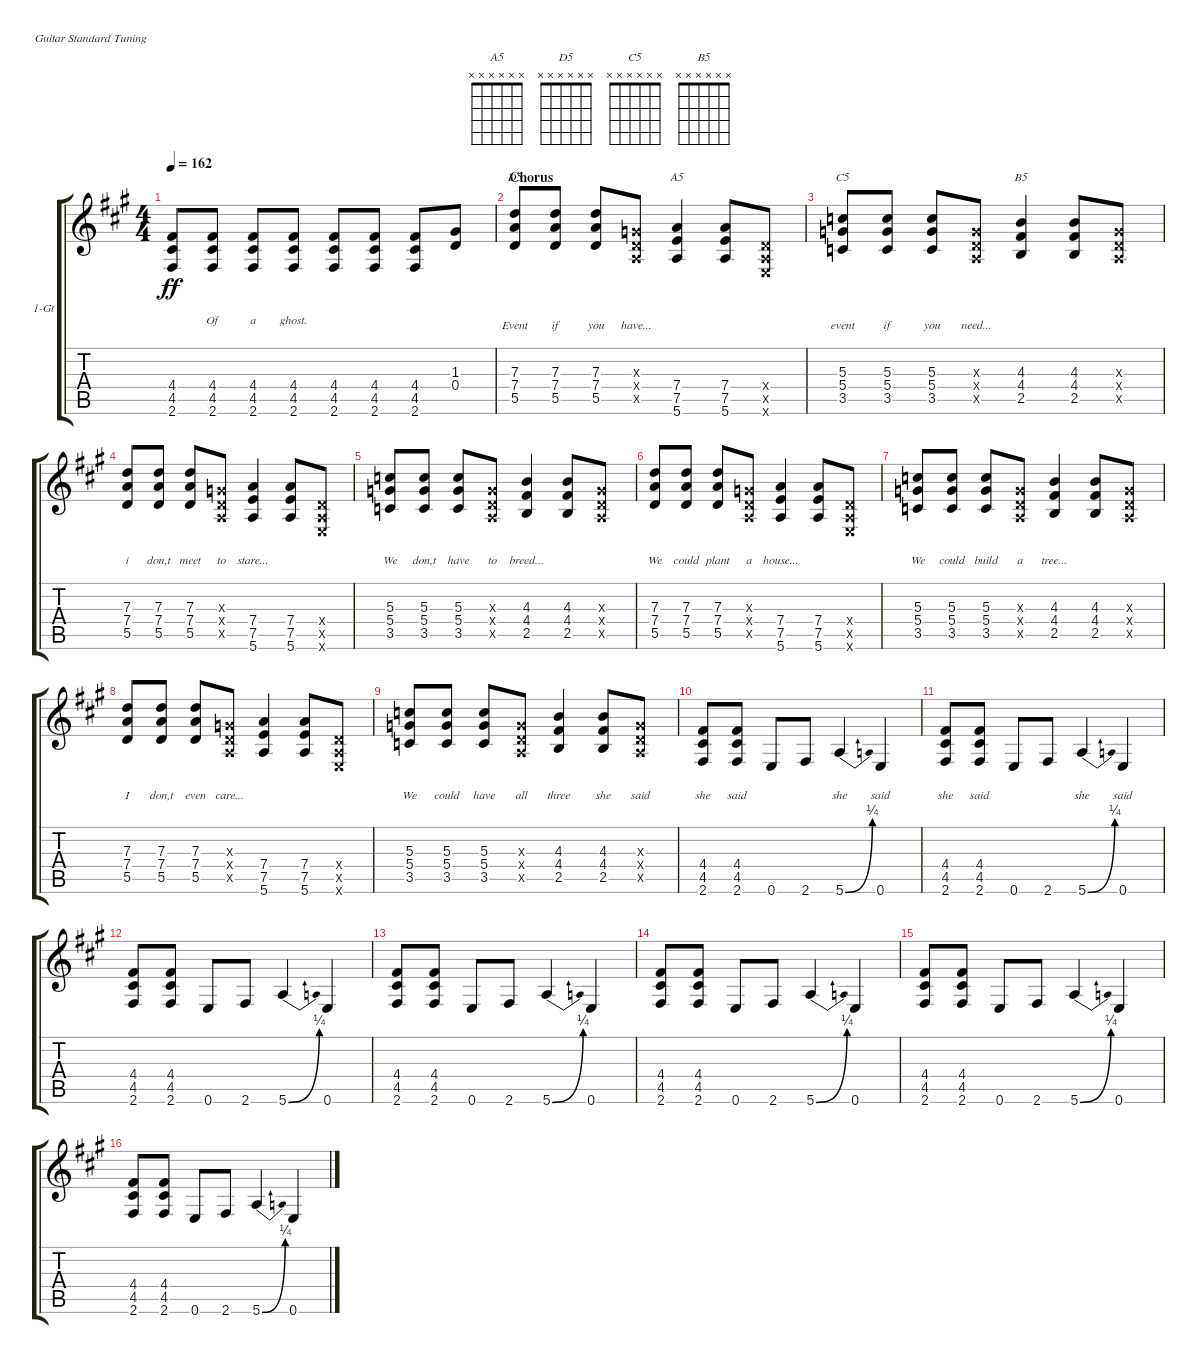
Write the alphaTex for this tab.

\defaultSystemsLayout 4
\bracketExtendMode groupsimilarinstruments
\firstSystemTrackNameOrientation horizontal
\otherSystemsTrackNameOrientation horizontal
\track ("1 Guitar" "1-Gt") {instrument distortionguitar}
\staff {score tabs}
\tuning (E4 B3 G3 D3 A2 E2)
\chord ("A5" x x x x x x)
\chord ("D5" x x x x x x)
\chord ("C5" x x x x x x)
\chord ("B5" x x x x x x)
\ts (4 4)
\tempo 162
\clef g2
\scale
1.07062
\ks a
(2.6 4.5 4.4).8{lyrics (0 "") lyrics (1 "") lyrics (2 "") lyrics (3 "") lyrics (4 "") dy ff} (2.6 4.5 4.4).8{lyrics (0 "") lyrics (1 "") lyrics (2 "") lyrics (3 "Of") lyrics (4 "")} (2.6 4.5 4.4).8{lyrics (0 "") lyrics (1 "") lyrics (2 "") lyrics (3 "a") lyrics (4 "")} (2.6 4.5 4.4).8{lyrics (0 "") lyrics (1 "") lyrics (2 "") lyrics (3 "ghost.") lyrics (4 "")} (2.6 4.5 4.4).8{lyrics (0 "") lyrics (1 "") lyrics (2 "") lyrics (3 "") lyrics (4 "")} (2.6 4.5 4.4).8{lyrics (0 "") lyrics (1 "") lyrics (2 "") lyrics (3 "") lyrics (4 "")} (2.6 4.5 4.4).8 (0.4 1.3).8 |
\section ("" "Chorus")
\scale
0.929382 (5.5 7.4 7.3).8{ch "D5" lyrics (0 "") lyrics (1 "") lyrics (2 "") lyrics (3 "") lyrics (4 "Event")} (5.5 7.4 7.3).8{lyrics (0 "") lyrics (1 "") lyrics (2 "") lyrics (3 "") lyrics (4 "if")} (5.5 7.4 7.3).8{lyrics (0 "") lyrics (1 "") lyrics (2 "") lyrics (3 "") lyrics (4 "you")} (0.5{x} 0.4{x} 0.3{x}).8{lyrics (0 "") lyrics (1 "") lyrics (2 "") lyrics (3 "") lyrics (4 "have...")} (5.6 7.5 7.4).4{ch "A5" lyrics (0 "") lyrics (1 "") lyrics (2 "") lyrics (3 "") lyrics (4 "")} (5.6 7.5 7.4).8{lyrics (0 "") lyrics (1 "") lyrics (2 "") lyrics (3 "") lyrics (4 "")} (0.6{x} 0.5{x} 0.4{x}).8{lyrics (0 "") lyrics (1 "") lyrics (2 "") lyrics (3 "") lyrics (4 "")} |
\scale
1.07062 (3.5 5.4 5.3).8{ch "C5" lyrics (0 "") lyrics (1 "") lyrics (2 "") lyrics (3 "") lyrics (4 "event")} (3.5 5.4 5.3).8{lyrics (0 "") lyrics (1 "") lyrics (2 "") lyrics (3 "") lyrics (4 "if")} (3.5 5.4 5.3).8{lyrics (0 "") lyrics (1 "") lyrics (2 "") lyrics (3 "") lyrics (4 "you")} (0.5{x} 0.4{x} 0.3{x}).8{lyrics (0 "") lyrics (1 "") lyrics (2 "") lyrics (3 "") lyrics (4 "need...")} (2.5 4.4 4.3).4{ch "B5" lyrics (0 "") lyrics (1 "") lyrics (2 "") lyrics (3 "") lyrics (4 "")} (2.5 4.4 4.3).8{lyrics (0 "") lyrics (1 "") lyrics (2 "") lyrics (3 "") lyrics (4 "")} (0.5{x} 0.4{x} 0.3{x}).8{lyrics (0 "") lyrics (1 "") lyrics (2 "") lyrics (3 "") lyrics (4 "")} |
\scale
0.929382 (5.5 7.4 7.3).8{lyrics (0 "") lyrics (1 "") lyrics (2 "") lyrics (3 "") lyrics (4 "i")} (5.5 7.4 7.3).8{lyrics (0 "") lyrics (1 "") lyrics (2 "") lyrics (3 "") lyrics (4 "don,t")} (5.5 7.4 7.3).8{lyrics (0 "") lyrics (1 "") lyrics (2 "") lyrics (3 "") lyrics (4 "meet")} (0.5{x} 0.4{x} 0.3{x}).8{lyrics (0 "") lyrics (1 "") lyrics (2 "") lyrics (3 "") lyrics (4 "to")} (5.6 7.5 7.4).4{lyrics (0 "") lyrics (1 "") lyrics (2 "") lyrics (3 "") lyrics (4 "stare...")} (5.6 7.5 7.4).8{lyrics (0 "") lyrics (1 "") lyrics (2 "") lyrics (3 "") lyrics (4 "")} (0.6{x} 0.5{x} 0.4{x}).8{lyrics (0 "") lyrics (1 "") lyrics (2 "") lyrics (3 "") lyrics (4 "")} |
\scale
1.07062 (3.5 5.4 5.3).8{lyrics (0 "") lyrics (1 "") lyrics (2 "") lyrics (3 "") lyrics (4 "We")} (3.5 5.4 5.3).8{lyrics (0 "") lyrics (1 "") lyrics (2 "") lyrics (3 "") lyrics (4 "don,t")} (3.5 5.4 5.3).8{lyrics (0 "") lyrics (1 "") lyrics (2 "") lyrics (3 "") lyrics (4 "have")} (0.5{x} 0.4{x} 0.3{x}).8{lyrics (0 "") lyrics (1 "") lyrics (2 "") lyrics (3 "") lyrics (4 "to")} (2.5 4.4 4.3).4{lyrics (0 "") lyrics (1 "") lyrics (2 "") lyrics (3 "") lyrics (4 "breed...")} (2.5 4.4 4.3).8{lyrics (0 "") lyrics (1 "") lyrics (2 "") lyrics (3 "") lyrics (4 "")} (0.5{x} 0.4{x} 0.3{x}).8{lyrics (0 "") lyrics (1 "") lyrics (2 "") lyrics (3 "") lyrics (4 "")} |
\scale
0.929382 (5.5 7.4 7.3).8{lyrics (0 "") lyrics (1 "") lyrics (2 "") lyrics (3 "") lyrics (4 "We")} (5.5 7.4 7.3).8{lyrics (0 "") lyrics (1 "") lyrics (2 "") lyrics (3 "") lyrics (4 "could")} (5.5 7.4 7.3).8{lyrics (0 "") lyrics (1 "") lyrics (2 "") lyrics (3 "") lyrics (4 "plant")} (0.5{x} 0.4{x} 0.3{x}).8{lyrics (0 "") lyrics (1 "") lyrics (2 "") lyrics (3 "") lyrics (4 "a")} (5.6 7.5 7.4).4{lyrics (0 "") lyrics (1 "") lyrics (2 "") lyrics (3 "") lyrics (4 "house...")} (5.6 7.5 7.4).8{lyrics (0 "") lyrics (1 "") lyrics (2 "") lyrics (3 "") lyrics (4 "")} (0.6{x} 0.5{x} 0.4{x}).8{lyrics (0 "") lyrics (1 "") lyrics (2 "") lyrics (3 "") lyrics (4 "")} |
\scale
1.07062 (3.5 5.4 5.3).8{lyrics (0 "") lyrics (1 "") lyrics (2 "") lyrics (3 "") lyrics (4 "We")} (3.5 5.4 5.3).8{lyrics (0 "") lyrics (1 "") lyrics (2 "") lyrics (3 "") lyrics (4 "could")} (3.5 5.4 5.3).8{lyrics (0 "") lyrics (1 "") lyrics (2 "") lyrics (3 "") lyrics (4 "build")} (0.5{x} 0.4{x} 0.3{x}).8{lyrics (0 "") lyrics (1 "") lyrics (2 "") lyrics (3 "") lyrics (4 "a")} (2.5 4.4 4.3).4{lyrics (0 "") lyrics (1 "") lyrics (2 "") lyrics (3 "") lyrics (4 "tree...")} (2.5 4.4 4.3).8{lyrics (0 "") lyrics (1 "") lyrics (2 "") lyrics (3 "") lyrics (4 "")} (0.5{x} 0.4{x} 0.3{x}).8{lyrics (0 "") lyrics (1 "") lyrics (2 "") lyrics (3 "") lyrics (4 "")} |
\scale
0.929382 (5.5 7.4 7.3).8{lyrics (0 "") lyrics (1 "") lyrics (2 "") lyrics (3 "") lyrics (4 "I")} (5.5 7.4 7.3).8{lyrics (0 "") lyrics (1 "") lyrics (2 "") lyrics (3 "") lyrics (4 "don,t")} (5.5 7.4 7.3).8{lyrics (0 "") lyrics (1 "") lyrics (2 "") lyrics (3 "") lyrics (4 "even")} (0.5{x} 0.4{x} 0.3{x}).8{lyrics (0 "") lyrics (1 "") lyrics (2 "") lyrics (3 "") lyrics (4 "care...")} (5.6 7.5 7.4).4{lyrics (0 "") lyrics (1 "") lyrics (2 "") lyrics (3 "") lyrics (4 "")} (5.6 7.5 7.4).8{lyrics (0 "") lyrics (1 "") lyrics (2 "") lyrics (3 "") lyrics (4 "")} (0.6{x} 0.5{x} 0.4{x}).8{lyrics (0 "") lyrics (1 "") lyrics (2 "") lyrics (3 "") lyrics (4 "")} |
\scale
1.07062 (3.5 5.4 5.3).8{lyrics (0 "") lyrics (1 "") lyrics (2 "") lyrics (3 "") lyrics (4 "We")} (3.5 5.4 5.3).8{lyrics (0 "") lyrics (1 "") lyrics (2 "") lyrics (3 "") lyrics (4 "could")} (3.5 5.4 5.3).8{lyrics (0 "") lyrics (1 "") lyrics (2 "") lyrics (3 "") lyrics (4 "have")} (0.5{x} 0.4{x} 0.3{x}).8{lyrics (0 "") lyrics (1 "") lyrics (2 "") lyrics (3 "") lyrics (4 "all")} (2.5 4.4 4.3).4{lyrics (0 "") lyrics (1 "") lyrics (2 "") lyrics (3 "") lyrics (4 "three")} (2.5 4.4 4.3).8{lyrics (0 "") lyrics (1 "") lyrics (2 "") lyrics (3 "") lyrics (4 "she")} (0.5{x} 0.4{x} 0.3{x}).8{lyrics (0 "") lyrics (1 "") lyrics (2 "") lyrics (3 "") lyrics (4 "said")} |
\scale
0.929382 (2.6 4.5 4.4).8{lyrics (0 "") lyrics (1 "") lyrics (2 "") lyrics (3 "") lyrics (4 "she")} (2.6 4.4 4.5).8{lyrics (0 "") lyrics (1 "") lyrics (2 "") lyrics (3 "") lyrics (4 "said")} 0.6.8{lyrics (0 "") lyrics (1 "") lyrics (2 "") lyrics (3 "") lyrics (4 "")} 2.6.8{lyrics (0 "") lyrics (1 "") lyrics (2 "") lyrics (3 "") lyrics (4 "")} 5.6{be (bend 0 0 15.6 1)}.4{lyrics (0 "") lyrics (1 "") lyrics (2 "") lyrics (3 "") lyrics (4 "she")} 0.6.4{lyrics (0 "") lyrics (1 "") lyrics (2 "") lyrics (3 "") lyrics (4 "said")} |
\scale
1.07062 (2.6 4.5 4.4).8{lyrics (0 "") lyrics (1 "") lyrics (2 "") lyrics (3 "") lyrics (4 "she")} (2.6 4.4 4.5).8{lyrics (0 "") lyrics (1 "") lyrics (2 "") lyrics (3 "") lyrics (4 "said")} 0.6.8{lyrics (0 "") lyrics (1 "") lyrics (2 "") lyrics (3 "") lyrics (4 "")} 2.6.8{lyrics (0 "") lyrics (1 "") lyrics (2 "") lyrics (3 "") lyrics (4 "")} 5.6{be (bend 0 0 15.6 1)}.4{lyrics (0 "") lyrics (1 "") lyrics (2 "") lyrics (3 "") lyrics (4 "she")} 0.6.4{lyrics (0 "") lyrics (1 "") lyrics (2 "") lyrics (3 "") lyrics (4 "said")} |
\scale
0.929382 (2.6 4.5 4.4).8 (2.6 4.4 4.5).8 0.6.8 2.6.8 5.6{be (bend 0 0 15.6 1)}.4 0.6.4 |
\scale
1.07062 (2.6 4.5 4.4).8 (2.6 4.4 4.5).8 0.6.8 2.6.8 5.6{be (bend 0 0 15.6 1)}.4 0.6.4 |
\scale
0.929382 (2.6 4.5 4.4).8 (2.6 4.4 4.5).8 0.6.8 2.6.8 5.6{be (bend 0 0 15.6 1)}.4 0.6.4 |
\scale
1.07062 (2.6 4.5 4.4).8 (2.6 4.4 4.5).8 0.6.8 2.6.8 5.6{be (bend 0 0 15.6 1)}.4 0.6.4 |
\scale
0.929382 (2.6 4.5 4.4).8 (2.6 4.4 4.5).8 0.6.8 2.6.8 5.6{be (bend 0 0 15.6 1)}.4 0.6.4
